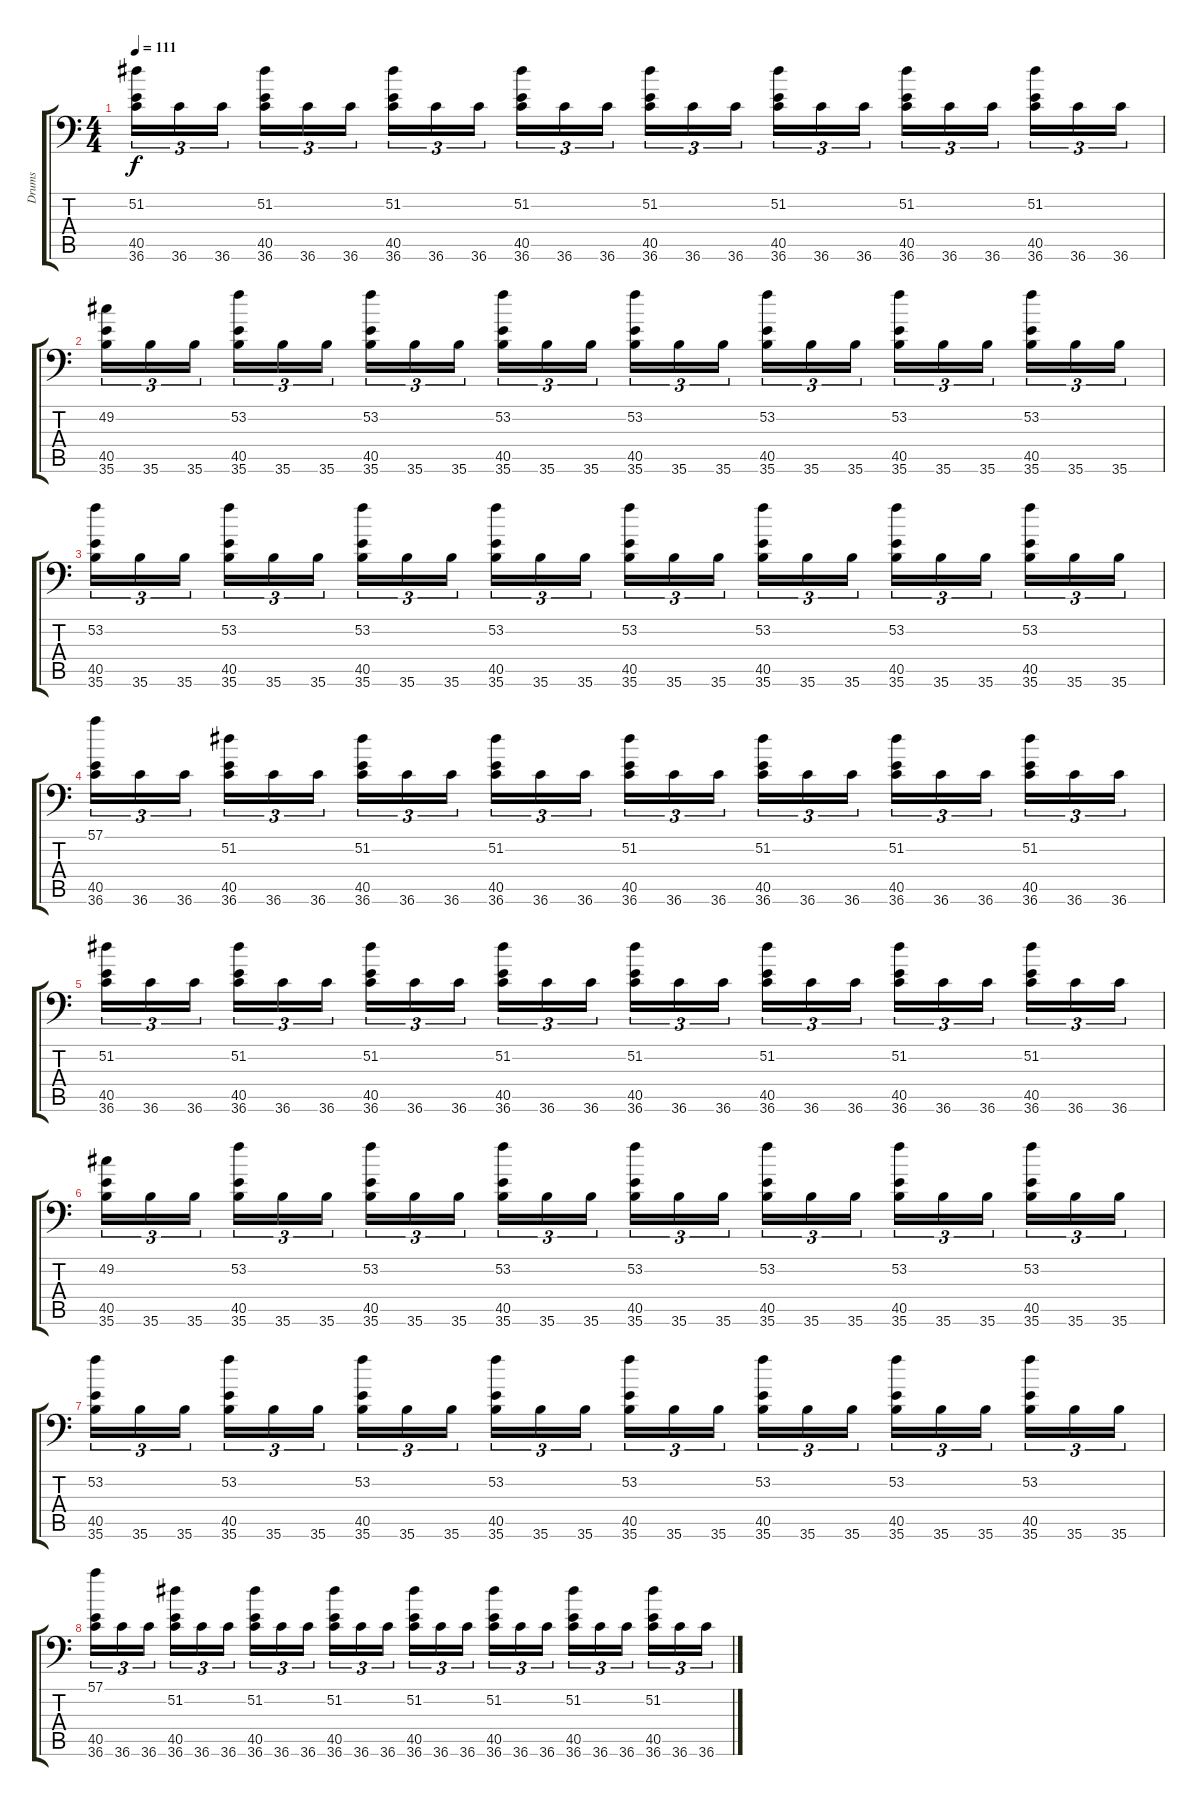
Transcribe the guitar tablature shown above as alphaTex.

\track ("Drums" "Drums") {instrument acousticgrandpiano}
\staff {score tabs}
\tuning (C-1 C-1 C-1 C-1 C-1 C-1) {hide}
\ts (4 4)
\tempo 111
\clef f4
\ks c
(51.2 40.5 36.6).16{tu (3 2) dy f} 36.6.16{tu (3 2)} 36.6.16{tu (3 2)} (51.2 40.5 36.6).16{tu (3 2)} 36.6.16{tu (3 2)} 36.6.16{tu (3 2)} (51.2 40.5 36.6).16{tu (3 2)} 36.6.16{tu (3 2)} 36.6.16{tu (3 2)} (51.2 40.5 36.6).16{tu (3 2)} 36.6.16{tu (3 2)} 36.6.16{tu (3 2)} (51.2 40.5 36.6).16{tu (3 2)} 36.6.16{tu (3 2)} 36.6.16{tu (3 2)} (51.2 40.5 36.6).16{tu (3 2)} 36.6.16{tu (3 2)} 36.6.16{tu (3 2)} (51.2 40.5 36.6).16{tu (3 2)} 36.6.16{tu (3 2)} 36.6.16{tu (3 2)} (51.2 40.5 36.6).16{tu (3 2)} 36.6.16{tu (3 2)} 36.6.16{tu (3 2)} |
(49.2 40.5 35.6).16{tu (3 2)} 35.6.16{tu (3 2)} 35.6.16{tu (3 2)} (53.2 40.5 35.6).16{tu (3 2)} 35.6.16{tu (3 2)} 35.6.16{tu (3 2)} (53.2 40.5 35.6).16{tu (3 2)} 35.6.16{tu (3 2)} 35.6.16{tu (3 2)} (53.2 40.5 35.6).16{tu (3 2)} 35.6.16{tu (3 2)} 35.6.16{tu (3 2)} (53.2 40.5 35.6).16{tu (3 2)} 35.6.16{tu (3 2)} 35.6.16{tu (3 2)} (53.2 40.5 35.6).16{tu (3 2)} 35.6.16{tu (3 2)} 35.6.16{tu (3 2)} (53.2 40.5 35.6).16{tu (3 2)} 35.6.16{tu (3 2)} 35.6.16{tu (3 2)} (53.2 40.5 35.6).16{tu (3 2)} 35.6.16{tu (3 2)} 35.6.16{tu (3 2)} |
(53.2 40.5 35.6).16{tu (3 2)} 35.6.16{tu (3 2)} 35.6.16{tu (3 2)} (53.2 40.5 35.6).16{tu (3 2)} 35.6.16{tu (3 2)} 35.6.16{tu (3 2)} (53.2 40.5 35.6).16{tu (3 2)} 35.6.16{tu (3 2)} 35.6.16{tu (3 2)} (53.2 40.5 35.6).16{tu (3 2)} 35.6.16{tu (3 2)} 35.6.16{tu (3 2)} (53.2 40.5 35.6).16{tu (3 2)} 35.6.16{tu (3 2)} 35.6.16{tu (3 2)} (53.2 40.5 35.6).16{tu (3 2)} 35.6.16{tu (3 2)} 35.6.16{tu (3 2)} (53.2 40.5 35.6).16{tu (3 2)} 35.6.16{tu (3 2)} 35.6.16{tu (3 2)} (53.2 40.5 35.6).16{tu (3 2)} 35.6.16{tu (3 2)} 35.6.16{tu (3 2)} |
(57.1 40.5 36.6).16{tu (3 2)} 36.6.16{tu (3 2)} 36.6.16{tu (3 2)} (51.2 40.5 36.6).16{tu (3 2)} 36.6.16{tu (3 2)} 36.6.16{tu (3 2)} (51.2 40.5 36.6).16{tu (3 2)} 36.6.16{tu (3 2)} 36.6.16{tu (3 2)} (51.2 40.5 36.6).16{tu (3 2)} 36.6.16{tu (3 2)} 36.6.16{tu (3 2)} (51.2 40.5 36.6).16{tu (3 2)} 36.6.16{tu (3 2)} 36.6.16{tu (3 2)} (51.2 40.5 36.6).16{tu (3 2)} 36.6.16{tu (3 2)} 36.6.16{tu (3 2)} (51.2 40.5 36.6).16{tu (3 2)} 36.6.16{tu (3 2)} 36.6.16{tu (3 2)} (51.2 40.5 36.6).16{tu (3 2)} 36.6.16{tu (3 2)} 36.6.16{tu (3 2)} |
(51.2 40.5 36.6).16{tu (3 2)} 36.6.16{tu (3 2)} 36.6.16{tu (3 2)} (51.2 40.5 36.6).16{tu (3 2)} 36.6.16{tu (3 2)} 36.6.16{tu (3 2)} (51.2 40.5 36.6).16{tu (3 2)} 36.6.16{tu (3 2)} 36.6.16{tu (3 2)} (51.2 40.5 36.6).16{tu (3 2)} 36.6.16{tu (3 2)} 36.6.16{tu (3 2)} (51.2 40.5 36.6).16{tu (3 2)} 36.6.16{tu (3 2)} 36.6.16{tu (3 2)} (51.2 40.5 36.6).16{tu (3 2)} 36.6.16{tu (3 2)} 36.6.16{tu (3 2)} (51.2 40.5 36.6).16{tu (3 2)} 36.6.16{tu (3 2)} 36.6.16{tu (3 2)} (51.2 40.5 36.6).16{tu (3 2)} 36.6.16{tu (3 2)} 36.6.16{tu (3 2)} |
(49.2 40.5 35.6).16{tu (3 2)} 35.6.16{tu (3 2)} 35.6.16{tu (3 2)} (53.2 40.5 35.6).16{tu (3 2)} 35.6.16{tu (3 2)} 35.6.16{tu (3 2)} (53.2 40.5 35.6).16{tu (3 2)} 35.6.16{tu (3 2)} 35.6.16{tu (3 2)} (53.2 40.5 35.6).16{tu (3 2)} 35.6.16{tu (3 2)} 35.6.16{tu (3 2)} (53.2 40.5 35.6).16{tu (3 2)} 35.6.16{tu (3 2)} 35.6.16{tu (3 2)} (53.2 40.5 35.6).16{tu (3 2)} 35.6.16{tu (3 2)} 35.6.16{tu (3 2)} (53.2 40.5 35.6).16{tu (3 2)} 35.6.16{tu (3 2)} 35.6.16{tu (3 2)} (53.2 40.5 35.6).16{tu (3 2)} 35.6.16{tu (3 2)} 35.6.16{tu (3 2)} |
(53.2 40.5 35.6).16{tu (3 2)} 35.6.16{tu (3 2)} 35.6.16{tu (3 2)} (53.2 40.5 35.6).16{tu (3 2)} 35.6.16{tu (3 2)} 35.6.16{tu (3 2)} (53.2 40.5 35.6).16{tu (3 2)} 35.6.16{tu (3 2)} 35.6.16{tu (3 2)} (53.2 40.5 35.6).16{tu (3 2)} 35.6.16{tu (3 2)} 35.6.16{tu (3 2)} (53.2 40.5 35.6).16{tu (3 2)} 35.6.16{tu (3 2)} 35.6.16{tu (3 2)} (53.2 40.5 35.6).16{tu (3 2)} 35.6.16{tu (3 2)} 35.6.16{tu (3 2)} (53.2 40.5 35.6).16{tu (3 2)} 35.6.16{tu (3 2)} 35.6.16{tu (3 2)} (53.2 40.5 35.6).16{tu (3 2)} 35.6.16{tu (3 2)} 35.6.16{tu (3 2)} |
(57.1 40.5 36.6).16{tu (3 2)} 36.6.16{tu (3 2)} 36.6.16{tu (3 2)} (51.2 40.5 36.6).16{tu (3 2)} 36.6.16{tu (3 2)} 36.6.16{tu (3 2)} (51.2 40.5 36.6).16{tu (3 2)} 36.6.16{tu (3 2)} 36.6.16{tu (3 2)} (51.2 40.5 36.6).16{tu (3 2)} 36.6.16{tu (3 2)} 36.6.16{tu (3 2)} (51.2 40.5 36.6).16{tu (3 2)} 36.6.16{tu (3 2)} 36.6.16{tu (3 2)} (51.2 40.5 36.6).16{tu (3 2)} 36.6.16{tu (3 2)} 36.6.16{tu (3 2)} (51.2 40.5 36.6).16{tu (3 2)} 36.6.16{tu (3 2)} 36.6.16{tu (3 2)} (51.2 40.5 36.6).16{tu (3 2)} 36.6.16{tu (3 2)} 36.6.16{tu (3 2)}
